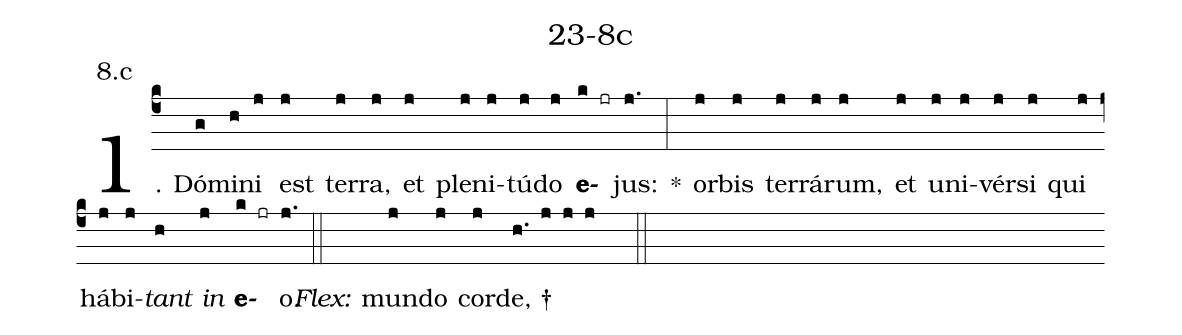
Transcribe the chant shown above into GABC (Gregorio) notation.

name: 23-8c;
annotation: 8.c;
%%
(c4)1. Dó(g)mi(h)ni(j) est(j) ter(j)ra,(j) et(j) ple(j)ni(j)tú(j)do(j) <b>e</b>(k jr)jus:(j.) *(:) or(j)bis(j) ter(j)rá(j)rum,(j) et(j) u(j)ni(j)vér(j)si(j) qui(j) há(j)bi(j)<i>tant</i>(h) <i>in</i>(j) <b>e</b>(k jr)o.(j.) (::)
<i>Flex:</i>()  mun(j)do(j) cor(j)de, †(h. j j j  ::)
